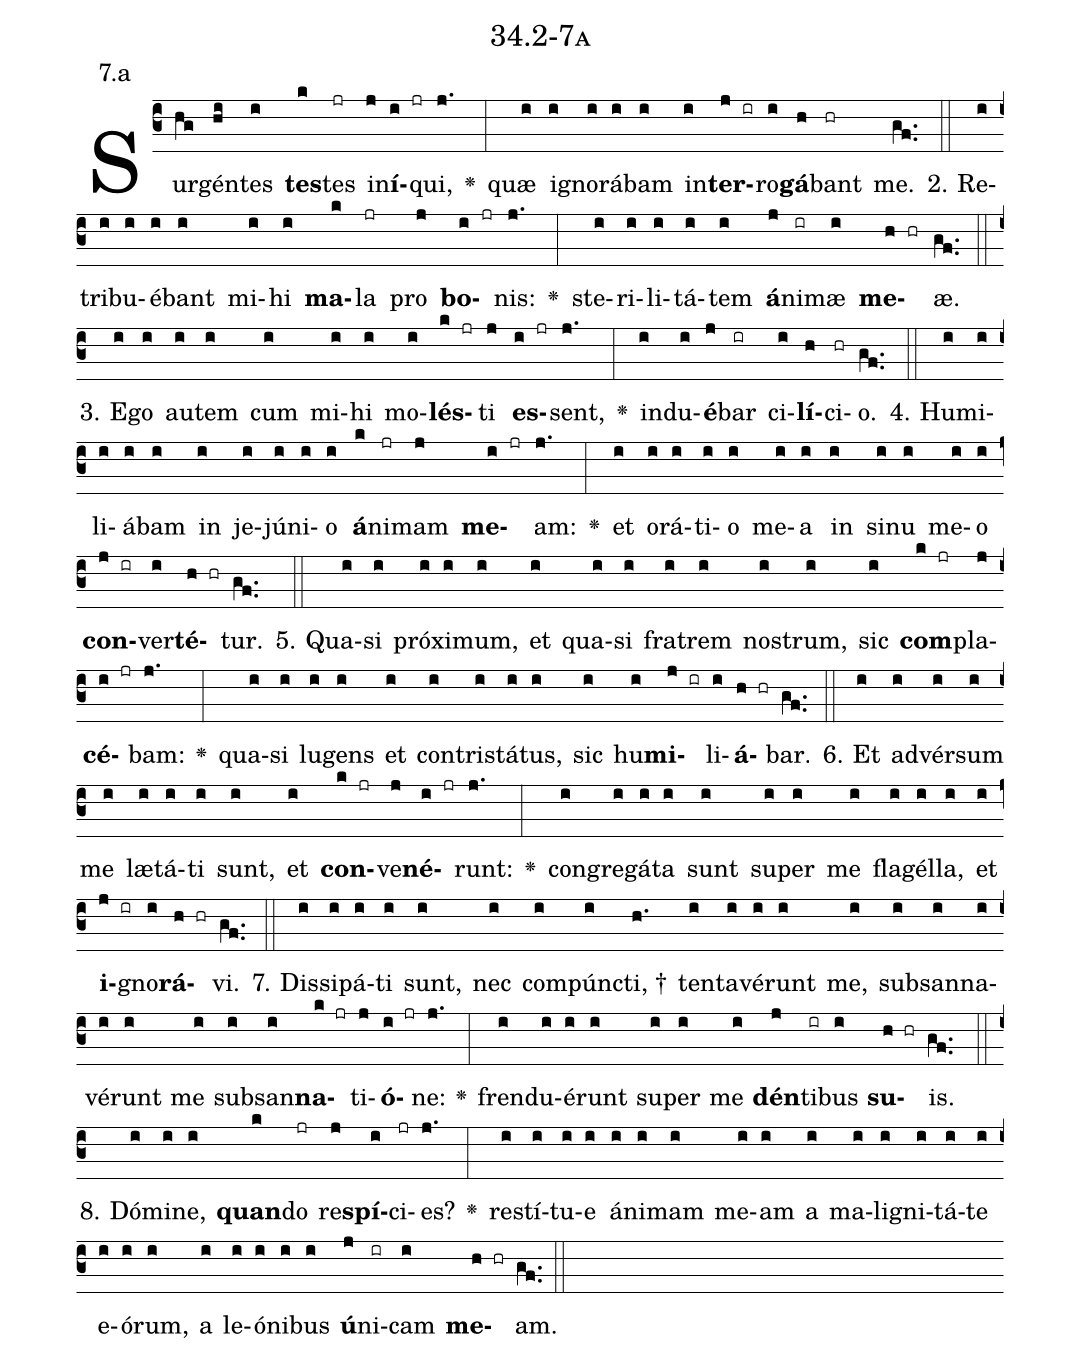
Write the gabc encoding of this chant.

name: 34.2-7a;
annotation: 7.a;
%%
(c3)Sur(hg)gén(hi)tes(i) <b>tes</b>(k)tes(jr) in(j)<b>í</b>(i jr)qui,(j.) <v>\greheightstar</v>(:) quæ(i) i(i)gno(i)rá(i)bam(i) in(i)<b>ter</b>(j ir)ro(i)<b>gá</b>(h)bant(hr) me.(gf..) (::)
2. Re(i)tri(i)bu(i)é(i)bant(i) mi(i)hi(i) <b>ma</b>(k)la(jr) pro(j) <b>bo</b>(i jr)nis:(j.) <v>\greheightstar</v>(:) ste(i)ri(i)li(i)tá(i)tem(i) <b>á</b>(j)ni(ir)mæ(i) <b>me</b>(h hr)æ.(gf..) (::)
3. E(i)go(i) au(i)tem(i) cum(i) mi(i)hi(i) mo(i)<b>lés</b>(k jr)ti(j) <b>es</b>(i jr)sent,(j.) <v>\greheightstar</v>(:) ind(i)u(i)<b>é</b>(j)bar(ir) ci(i)<b>lí</b>(h)ci(hr)o.(gf..) (::)
4. Hu(i)mi(i)li(i)á(i)bam(i) in(i) je(i)jú(i)ni(i)o(i) <b>á</b>(k)ni(jr)mam(j) <b>me</b>(i jr)am:(j.) <v>\greheightstar</v>(:) et(i) o(i)rá(i)ti(i)o(i) me(i)a(i) in(i) si(i)nu(i) me(i)o(i) <b>con</b>(j ir)ver(i)<b>té</b>(h hr)tur.(gf..) (::)
5. Qua(i)si(i) pró(i)xi(i)mum,(i) et(i) qua(i)si(i) fra(i)trem(i) nos(i)trum,(i) sic(i) <b>com</b>(k jr)pla(j)<b>cé</b>(i jr)bam:(j.) <v>\greheightstar</v>(:) qua(i)si(i) lu(i)gens(i) et(i) con(i)tris(i)tá(i)tus,(i) sic(i) hu(i)<b>mi</b>(j ir)li(i)<b>á</b>(h hr)bar.(gf..) (::)
6. Et(i) ad(i)vér(i)sum(i) me(i) læ(i)tá(i)ti(i) sunt,(i) et(i) <b>con</b>(k jr)ve(j)<b>né</b>(i jr)runt:(j.) <v>\greheightstar</v>(:) con(i)gre(i)gá(i)ta(i) sunt(i) su(i)per(i) me(i) fla(i)gél(i)la,(i) et(i) <b>i</b>(j ir)gno(i)<b>rá</b>(h hr)vi.(gf..) (::)
7. Dis(i)si(i)pá(i)ti(i) sunt,(i) nec(i) com(i)púnc(i)ti, †(h.) ten(i)ta(i)vé(i)runt(i) me,(i) sub(i)san(i)na(i)vé(i)runt(i) me(i) sub(i)san(i)<b>na</b>(k jr)ti(j)<b>ó</b>(i jr)ne:(j.) <v>\greheightstar</v>(:) fren(i)du(i)é(i)runt(i) su(i)per(i) me(i) <b>dén</b>(j)ti(ir)bus(i) <b>su</b>(h hr)is.(gf..) (::)
8. Dó(i)mi(i)ne,(i) <b>quan</b>(k)do(jr) re(j)<b>spí</b>(i)ci(jr)es?(j.) <v>\greheightstar</v>(:) re(i)stí(i)tu(i)e(i) á(i)ni(i)mam(i) me(i)am(i) a(i) ma(i)li(i)gni(i)tá(i)te(i) e(i)ó(i)rum,(i) a(i) le(i)ó(i)ni(i)bus(i) <b>ú</b>(j)ni(ir)cam(i) <b>me</b>(h hr)am.(gf..) (::)
